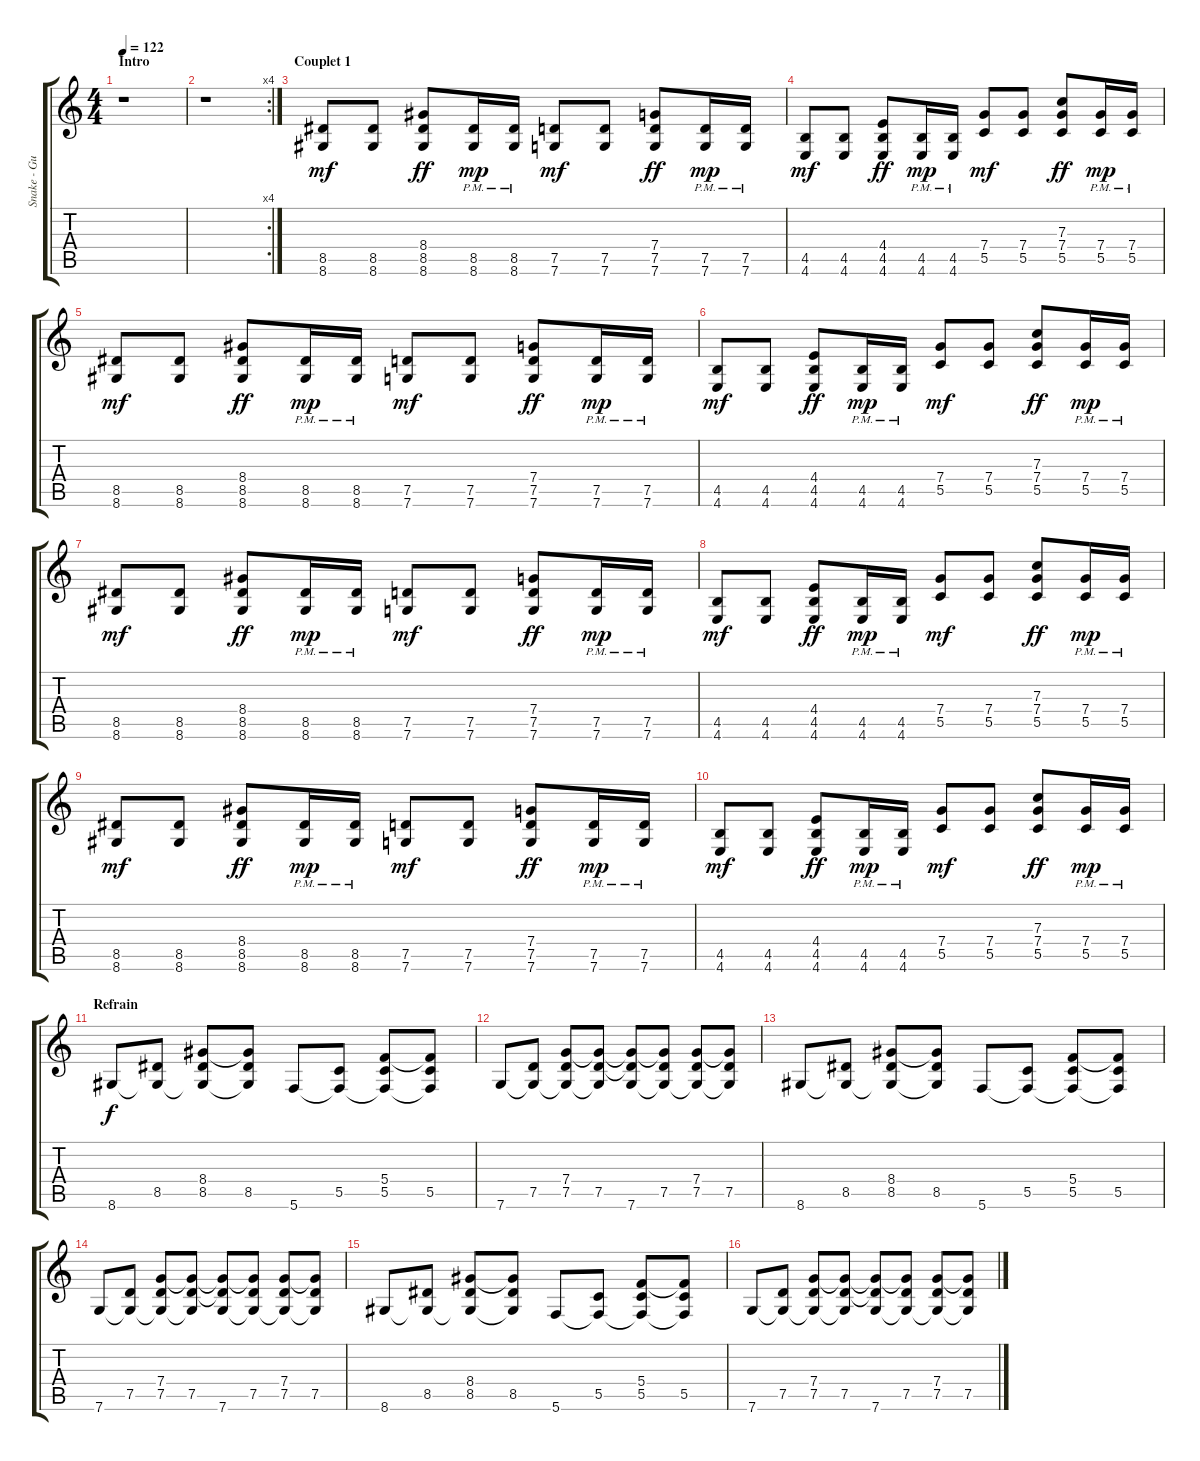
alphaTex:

\track ("Snake - Guitare" "Snake - Gu") {instrument acousticguitarsteel}
\staff {score tabs}
\tuning (D4 A3 F3 C3 G2 C2) {hide}
\ts (4 4)
\section ("" "Intro")
\tempo 122
\clef g2
\ks c
r.1{dy mf instrument acousticguitarsteel} |
\rc 4
r.1 |
\section ("" "Couplet 1")
(8.5 8.6).8{volume 10 balance 4 instrument acousticguitarsteel} (8.5 8.6).8 (8.4 8.5 8.6).8{dy ff} (8.5{pm} 8.6{pm}).16{dy mp} (8.5{pm} 8.6{pm}).16 (7.5 7.6).8{dy mf} (7.5 7.6).8 (7.4 7.5 7.6).8{dy ff} (7.5{pm} 7.6{pm}).16{dy mp} (7.5{pm} 7.6{pm}).16 |
(4.5 4.6).8{dy mf} (4.5 4.6).8 (4.4 4.5 4.6).8{dy ff} (4.5{pm} 4.6{pm}).16{dy mp} (4.5{pm} 4.6{pm}).16 (7.4 5.5).8{dy mf} (7.4 5.5).8 (7.3 7.4 5.5).8{dy ff} (7.4{pm} 5.5{pm}).16{dy mp} (7.4{pm} 5.5{pm}).16 |
(8.5 8.6).8{dy mf} (8.5 8.6).8 (8.4 8.5 8.6).8{dy ff} (8.5{pm} 8.6{pm}).16{dy mp} (8.5{pm} 8.6{pm}).16 (7.5 7.6).8{dy mf} (7.5 7.6).8 (7.4 7.5 7.6).8{dy ff} (7.5{pm} 7.6{pm}).16{dy mp} (7.5{pm} 7.6{pm}).16 |
(4.5 4.6).8{dy mf} (4.5 4.6).8 (4.4 4.5 4.6).8{dy ff} (4.5{pm} 4.6{pm}).16{dy mp} (4.5{pm} 4.6{pm}).16 (7.4 5.5).8{dy mf} (7.4 5.5).8 (7.3 7.4 5.5).8{dy ff} (7.4{pm} 5.5{pm}).16{dy mp} (7.4{pm} 5.5{pm}).16 |
(8.5 8.6).8{dy mf} (8.5 8.6).8 (8.4 8.5 8.6).8{dy ff} (8.5{pm} 8.6{pm}).16{dy mp} (8.5{pm} 8.6{pm}).16 (7.5 7.6).8{dy mf} (7.5 7.6).8 (7.4 7.5 7.6).8{dy ff} (7.5{pm} 7.6{pm}).16{dy mp} (7.5{pm} 7.6{pm}).16 |
(4.5 4.6).8{dy mf} (4.5 4.6).8 (4.4 4.5 4.6).8{dy ff} (4.5{pm} 4.6{pm}).16{dy mp} (4.5{pm} 4.6{pm}).16 (7.4 5.5).8{dy mf} (7.4 5.5).8 (7.3 7.4 5.5).8{dy ff} (7.4{pm} 5.5{pm}).16{dy mp} (7.4{pm} 5.5{pm}).16 |
(8.5 8.6).8{dy mf} (8.5 8.6).8 (8.4 8.5 8.6).8{dy ff} (8.5{pm} 8.6{pm}).16{dy mp} (8.5{pm} 8.6{pm}).16 (7.5 7.6).8{dy mf} (7.5 7.6).8 (7.4 7.5 7.6).8{dy ff} (7.5{pm} 7.6{pm}).16{dy mp} (7.5{pm} 7.6{pm}).16 |
(4.5 4.6).8{dy mf} (4.5 4.6).8 (4.4 4.5 4.6).8{dy ff} (4.5{pm} 4.6{pm}).16{dy mp} (4.5{pm} 4.6{pm}).16 (7.4 5.5).8{dy mf} (7.4 5.5).8 (7.3 7.4 5.5).8{dy ff} (7.4{pm} 5.5{pm}).16{dy mp} (7.4{pm} 5.5{pm}).16 |
\section ("" "Refrain")
8.6.8{dy f volume 10 balance 4 instrument acousticguitarsteel} (8.5 8.6{t}).8 (8.4 8.5 8.6{t}).8 (8.4{t} 8.5 8.6{t}).8 5.6.8 (5.5 5.6{t}).8 (5.4 5.5 5.6{t}).8 (5.4{t} 5.5 5.6{t}).8 |
7.6.8 (7.5 7.6{t}).8 (7.4 7.5 7.6{t}).8 (7.4{t} 7.5 7.6{t}).8 (7.4{t} 7.5{t} 7.6).8 (7.4{t} 7.5 7.6{t}).8 (7.4 7.5 7.6{t}).8 (7.4{t} 7.5 7.6{t}).8 |
8.6.8 (8.5 8.6{t}).8 (8.4 8.5 8.6{t}).8 (8.4{t} 8.5 8.6{t}).8 5.6.8 (5.5 5.6{t}).8 (5.4 5.5 5.6{t}).8 (5.4{t} 5.5 5.6{t}).8 |
7.6.8 (7.5 7.6{t}).8 (7.4 7.5 7.6{t}).8 (7.4{t} 7.5 7.6{t}).8 (7.4{t} 7.5{t} 7.6).8 (7.4{t} 7.5 7.6{t}).8 (7.4 7.5 7.6{t}).8 (7.4{t} 7.5 7.6{t}).8 |
8.6.8 (8.5 8.6{t}).8 (8.4 8.5 8.6{t}).8 (8.4{t} 8.5 8.6{t}).8 5.6.8 (5.5 5.6{t}).8 (5.4 5.5 5.6{t}).8 (5.4{t} 5.5 5.6{t}).8 |
7.6.8 (7.5 7.6{t}).8 (7.4 7.5 7.6{t}).8 (7.4{t} 7.5 7.6{t}).8 (7.4{t} 7.5{t} 7.6).8 (7.4{t} 7.5 7.6{t}).8 (7.4 7.5 7.6{t}).8 (7.4{t} 7.5 7.6{t}).8
